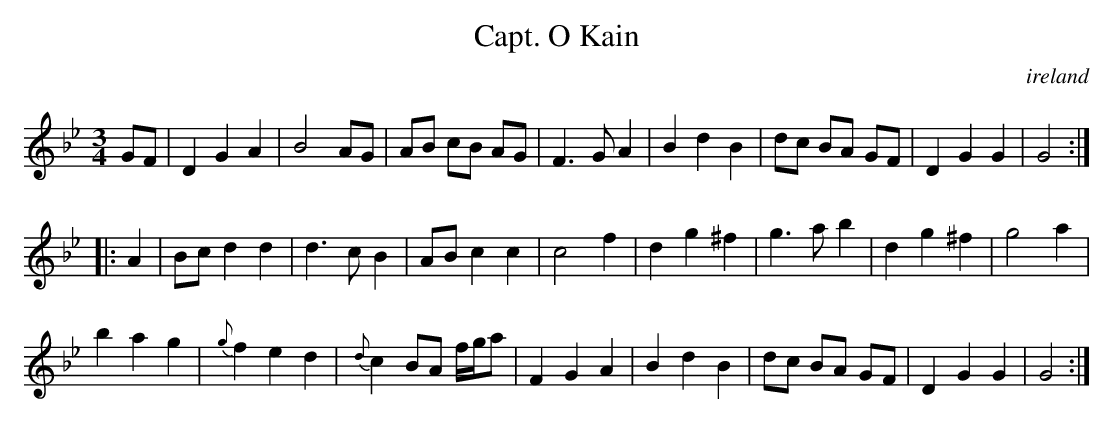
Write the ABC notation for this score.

X:1
T:Capt. O Kain
O:ireland
M:3/4
K:Gm
GF|\
D2G2 A2| B4 AG| AB cB AG| F3G A2| \
B2d2 B2| dc BA GF| D2G2 G2| G4::
A2|\
Bcd2 d2| d3c B2| ABc2 c2| c4 f2| \
d2g2 ^f2| g3a b2| d2g2 ^f2| g4 a2|
b2a2 g2| {g}f2 e2 d2| {d}c2BA f/g/a| F2G2 A2| \
B2d2 B2| dc BA GF| D2G2G2| G4:|
